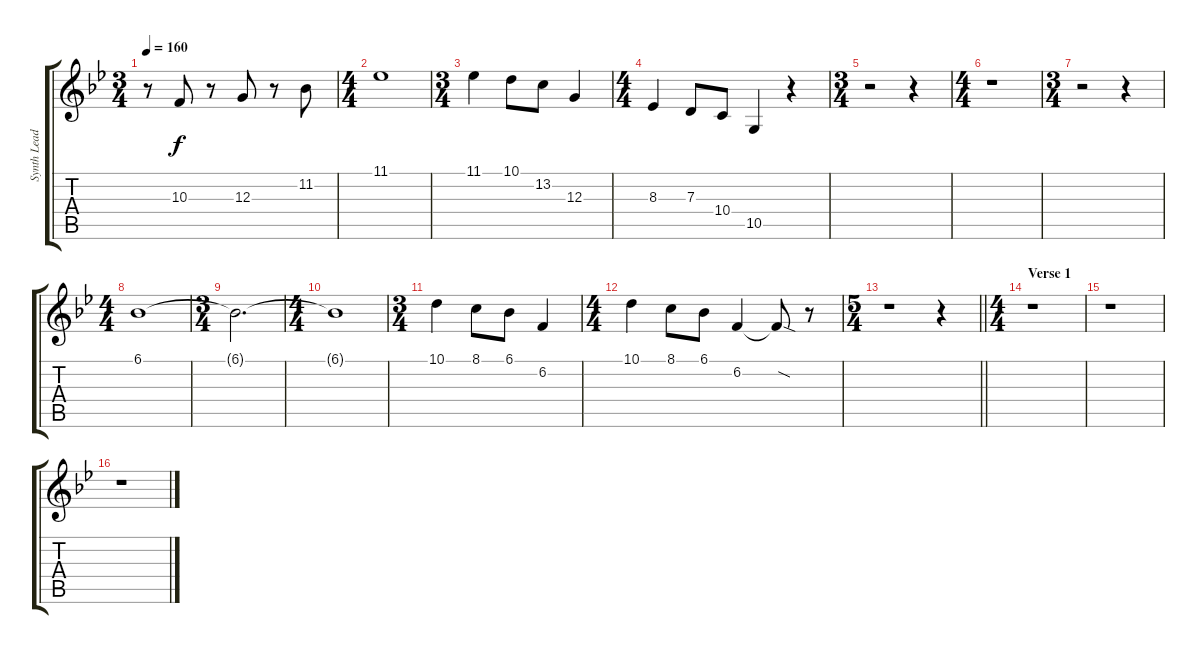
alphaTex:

\track ("Synth Lead 1" "Synth Lead") {instrument lead1square}
\staff {score tabs}
\tuning (E4 B3 G3 D3 A2 E2) {hide}
\ts (3 4)
\tempo 160
\clef g2
\ks bb
r.8{dy f} 10.3.8 r.8 12.3.8 r.8 11.2.8 |
\ts (4 4)
11.1.1 |
\ts (3 4)
11.1.4 10.1.8 13.2.8 12.3.4 |
\ts (4 4)
8.3.4 7.3.8 10.4.8 10.5.4 r.4 |
\ts (3 4)
r.2 r.4 |
\ts (4 4)
r.1 |
\ts (3 4)
r.2 r.4 |
\ts (4 4)
6.1.1 |
\ts (3 4)
6.1{t}.2{d} |
\ts (4 4)
6.1{t}.1 |
\ts (3 4)
10.1.4 8.1.8 6.1.8 6.2.4 |
\ts (4 4)
10.1.4 8.1.8 6.1.8 6.2.4 6.2{sod t}.8 r.8 |
\ts (5 4)
\barLineRight lightlight
r.1 r.4 |
\ts (4 4)
\section ("" "Verse 1")
r.1 |
r.1 |
r.1
